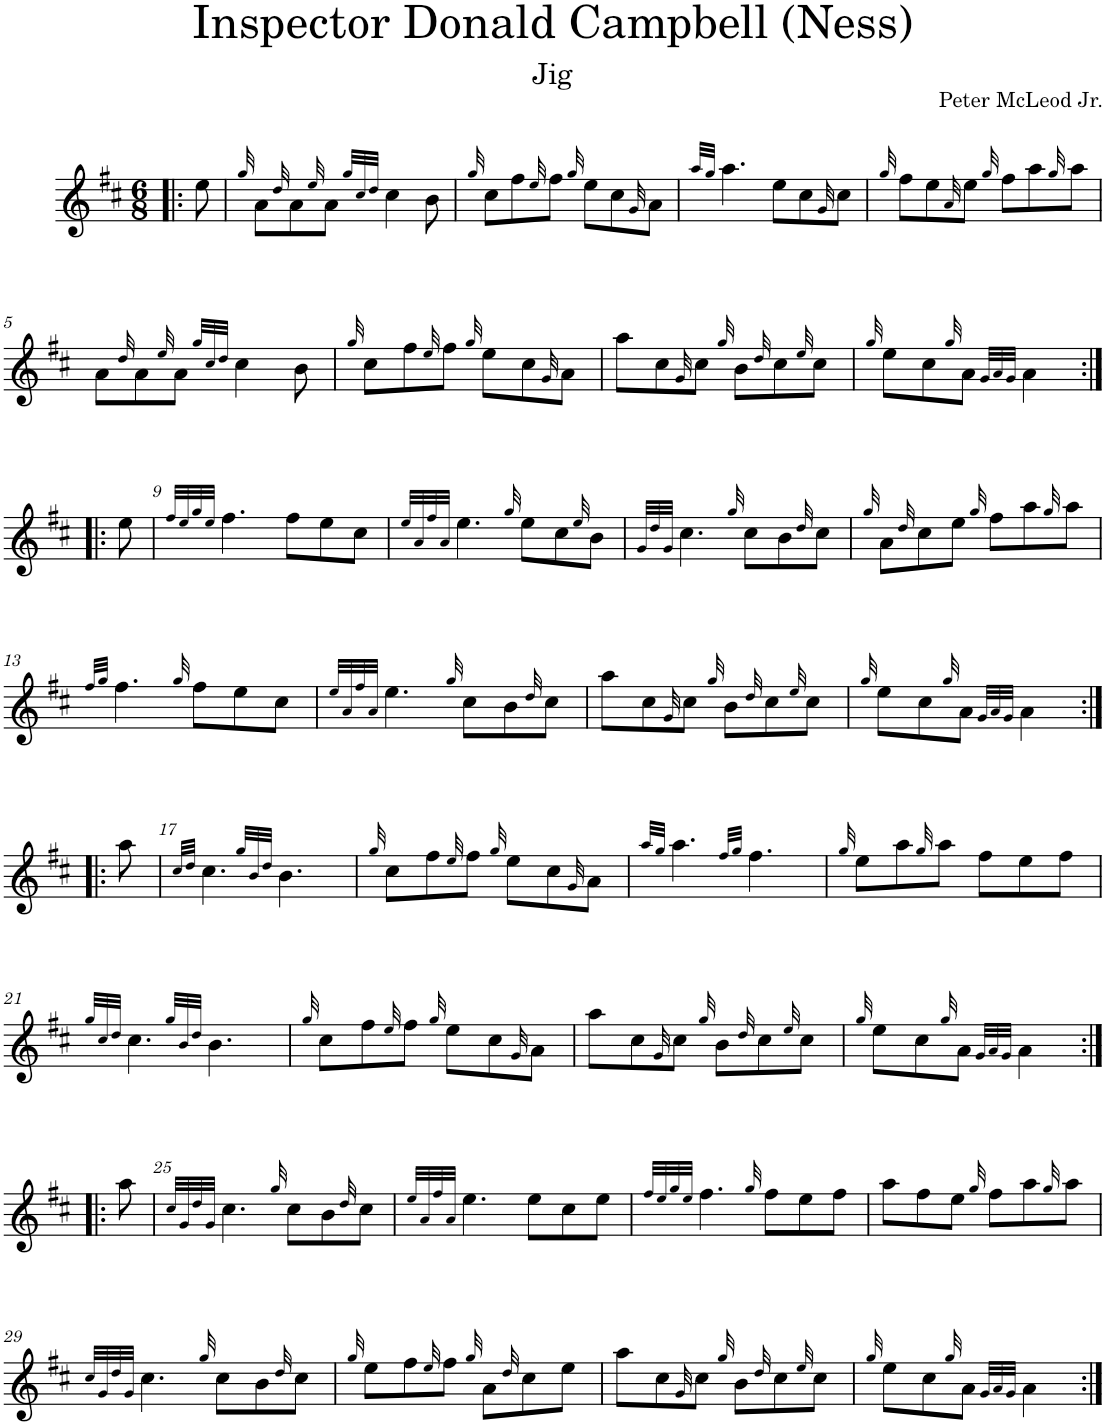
**kern
*part1
*staff1
*I"Oboe
*I'Ob.
*clefG2
*k[f#c#]
*M6/8
=!|:
8ee\
=1
32qgg/
8a\L
32qdd/
8a\
32qee/
8a\J
32qgg/LLL
32qcc#/
32qdd/JJJ
4cc#\
8b\
=2
32qgg/
8cc#\L
8ff#\
32qee/
8ff#\J
32qgg/
8ee\L
8cc#\
32qg/
8a\J
=3
32qaa/LLL
32qgg/JJJ
4.aa\
8ee\L
8cc#\
32qg/
8cc#\J
=4
32qgg/
8ff#\L
8ee\
32qa/
8ee\J
32qgg/
8ff#\L
8aa\
32qgg/
8aa\J
!!LO:LB:g=z
=5
8a\L
32qdd/
8a\
32qee/
8a\J
32qgg/LLL
32qcc#/
32qdd/JJJ
4cc#\
8b\
=6
32qgg/
8cc#\L
8ff#\
32qee/
8ff#\J
32qgg/
8ee\L
8cc#\
32qg/
8a\J
=7
8aa\L
8cc#\
32qg/
8cc#\J
32qgg/
8b\L
32qdd/
8cc#\
32qee/
8cc#\J
=8
32qgg/
8ee\L
8cc#\
32qgg/
8a\J
32qg/LLL
32qa/
32qg/JJJ
4a\
!!LO:LB:g=z
=8X1:|!|:
8ee\
=9
32qff#/LLL
32qee/
32qgg/
32qee/JJJ
4.ff#\
8ff#\L
8ee\
8cc#\J
=10
32qee/LLL
32qa/
32qff#/
32qa/JJJ
4.ee\
32qgg/
8ee\L
8cc#\
32qee/
8b\J
=11
32qg/LLL
32qdd/
32qg/JJJ
4.cc#\
32qgg/
8cc#\L
8b\
32qdd/
8cc#\J
=12
32qgg/
8a\L
32qdd/
8cc#\
8ee\J
32qgg/
8ff#\L
8aa\
32qgg/
8aa\J
!!LO:LB:g=z
=13
32qff#/LLL
32qgg/JJJ
4.ff#\
32qgg/
8ff#\L
8ee\
8cc#\J
=14
32qee/LLL
32qa/
32qff#/
32qa/JJJ
4.ee\
32qgg/
8cc#\L
8b\
32qdd/
8cc#\J
=15
8aa\L
8cc#\
32qg/
8cc#\J
32qgg/
8b\L
32qdd/
8cc#\
32qee/
8cc#\J
=16
32qgg/
8ee\L
8cc#\
32qgg/
8a\J
32qg/LLL
32qa/
32qg/JJJ
4a\
!!LO:LB:g=z
=16X2:|!|:
8aa\
=17
32qcc#/LLL
32qdd/JJJ
4.cc#\
32qgg/LLL
32qb/
32qdd/JJJ
4.b\
=18
32qgg/
8cc#\L
8ff#\
32qee/
8ff#\J
32qgg/
8ee\L
8cc#\
32qg/
8a\J
=19
32qaa/LLL
32qgg/JJJ
4.aa\
32qff#/LLL
32qgg/JJJ
4.ff#\
=20
32qgg/
8ee\L
8aa\
32qgg/
8aa\J
8ff#\L
8ee\
8ff#\J
!!LO:LB:g=z
=21
32qgg/LLL
32qcc#/
32qdd/JJJ
4.cc#\
32qgg/LLL
32qb/
32qdd/JJJ
4.b\
=22
32qgg/
8cc#\L
8ff#\
32qee/
8ff#\J
32qgg/
8ee\L
8cc#\
32qg/
8a\J
=23
8aa\L
8cc#\
32qg/
8cc#\J
32qgg/
8b\L
32qdd/
8cc#\
32qee/
8cc#\J
=24
32qgg/
8ee\L
8cc#\
32qgg/
8a\J
32qg/LLL
32qa/
32qg/JJJ
4a\
!!LO:LB:g=z
=24X3:|!|:
8aa\
=25
32qcc#/LLL
32qg/
32qdd/
32qg/JJJ
4.cc#\
32qgg/
8cc#\L
8b\
32qdd/
8cc#\J
=26
32qee/LLL
32qa/
32qff#/
32qa/JJJ
4.ee\
8ee\L
8cc#\
8ee\J
=27
32qff#/LLL
32qee/
32qgg/
32qee/JJJ
4.ff#\
32qgg/
8ff#\L
8ee\
8ff#\J
=28
8aa\L
8ff#\
8ee\J
32qgg/
8ff#\L
8aa\
32qgg/
8aa\J
!!LO:LB:g=z
=29
32qcc#/LLL
32qg/
32qdd/
32qg/JJJ
4.cc#\
32qgg/
8cc#\L
8b\
32qdd/
8cc#\J
=30
32qgg/
8ee\L
8ff#\
32qee/
8ff#\J
32qgg/
8a\L
32qdd/
8cc#\
8ee\J
=31
8aa\L
8cc#\
32qg/
8cc#\J
32qgg/
8b\L
32qdd/
8cc#\
32qee/
8cc#\J
=32
32qgg/
8ee\L
8cc#\
32qgg/
8a\J
32qg/LLL
32qa/
32qg/JJJ
4a\
=:|!
*-
